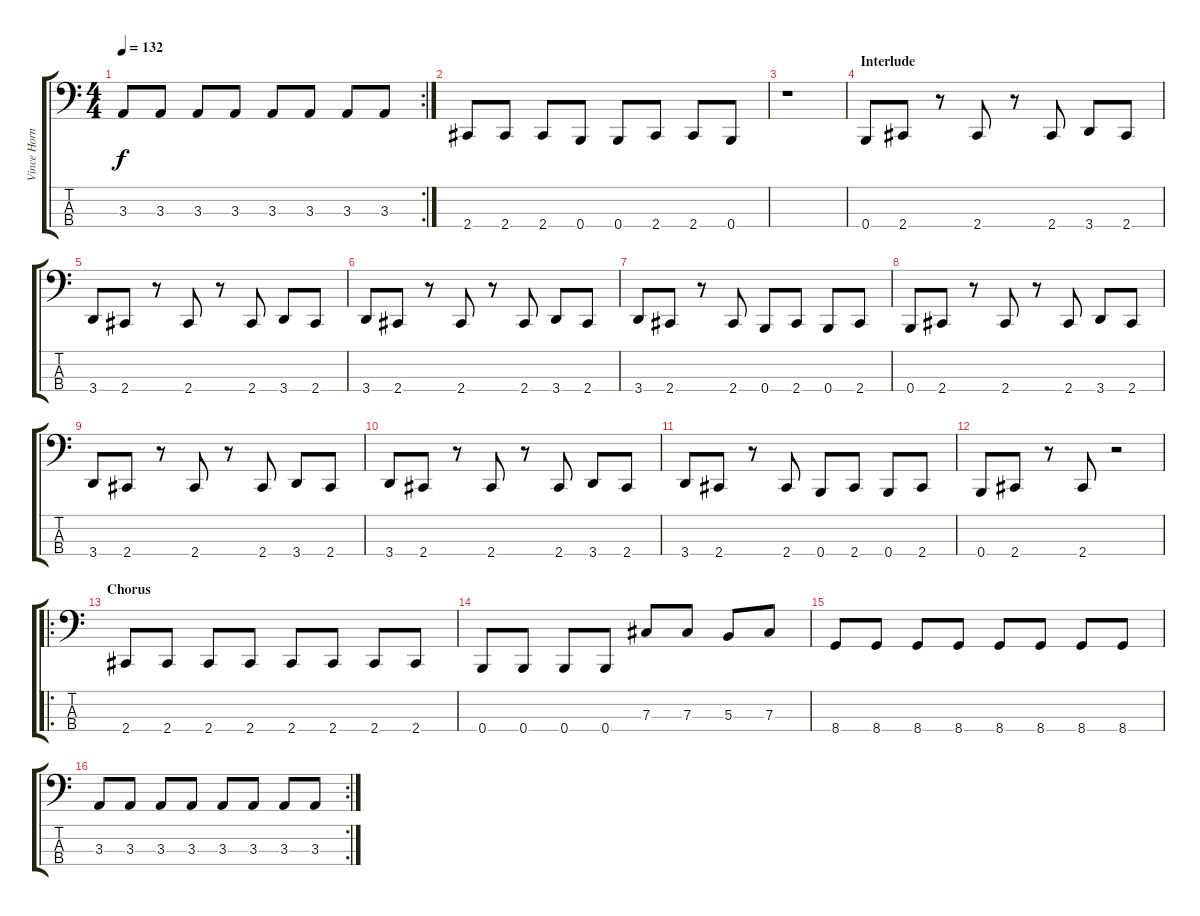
\track ("Vince Hornsby" "Vince Horn") {instrument electricbasspick}
\staff {score tabs}
\tuning (E2 B1 Gb1 B0) {hide}
\rc 2
\ts (4 4)
\tempo 132
\clef f4
\ks c
3.3.8{dy f} 3.3.8 3.3.8 3.3.8 3.3.8 3.3.8 3.3.8 3.3.8 |
2.4.8 2.4.8 2.4.8 0.4.8 0.4.8 2.4.8 2.4.8 0.4.8 |
r.1 |
\section ("" "Interlude")
0.4.8 2.4.8 r.8 2.4.8 r.8 2.4.8 3.4.8 2.4.8 |
3.4.8 2.4.8 r.8 2.4.8 r.8 2.4.8 3.4.8 2.4.8 |
3.4.8 2.4.8 r.8 2.4.8 r.8 2.4.8 3.4.8 2.4.8 |
3.4.8 2.4.8 r.8 2.4.8 0.4.8 2.4.8 0.4.8 2.4.8 |
0.4.8 2.4.8 r.8 2.4.8 r.8 2.4.8 3.4.8 2.4.8 |
3.4.8 2.4.8 r.8 2.4.8 r.8 2.4.8 3.4.8 2.4.8 |
3.4.8 2.4.8 r.8 2.4.8 r.8 2.4.8 3.4.8 2.4.8 |
3.4.8 2.4.8 r.8 2.4.8 0.4.8 2.4.8 0.4.8 2.4.8 |
0.4.8 2.4.8 r.8 2.4.8 r.2 |
\ro
\section ("" "Chorus")
2.4.8 2.4.8 2.4.8 2.4.8 2.4.8 2.4.8 2.4.8 2.4.8 |
0.4.8 0.4.8 0.4.8 0.4.8 7.3.8 7.3.8 5.3.8 7.3.8 |
8.4.8 8.4.8 8.4.8 8.4.8 8.4.8 8.4.8 8.4.8 8.4.8 |
\rc 2
3.3.8 3.3.8 3.3.8 3.3.8 3.3.8 3.3.8 3.3.8 3.3.8
